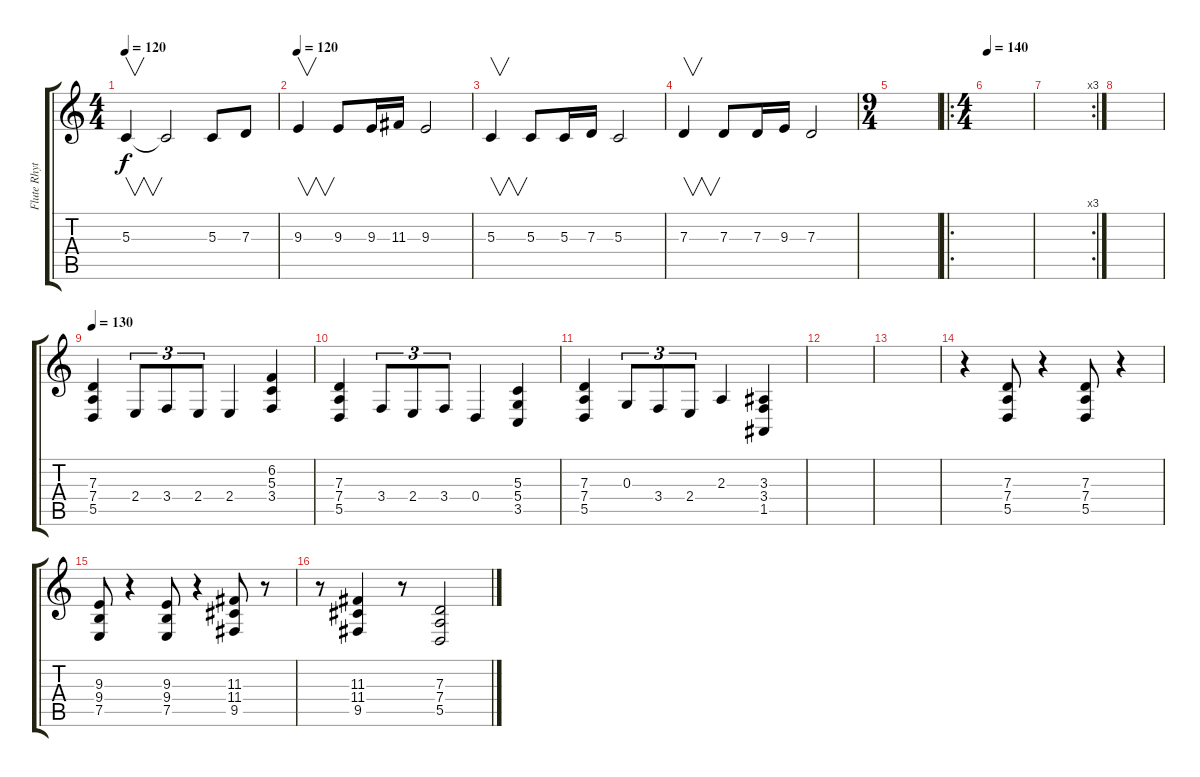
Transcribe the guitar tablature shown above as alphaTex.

\track ("Flute Rhytm2" "Flute Rhyt") {instrument flute}
\staff {score tabs}
\tuning (E4 B3 G3 D3 A2 E2) {hide}
\ts (4 4)
\tempo 120
\clef g2
\ks c
5.3.4{v dy f} 5.3{t}.2 5.3.8 7.3.8 |
\tempo 120
9.3.4{v} 9.3.8 9.3.16 11.3.16 9.3.2 |
5.3.4{v} 5.3.8 5.3.16 7.3.16 5.3.2 |
7.3.4{v} 7.3.8 7.3.16 9.3.16 7.3.2 |
\ts (9 4)
|
\ro
\ts (4 4)
\tempo 140
|
\rc 3
|
|
\tempo 130
(7.3 7.4 5.5).4{volume 14} 2.4.8{tu (3 2)} 3.4.8{tu (3 2)} 2.4.8{tu (3 2)} 2.4.4 (6.2 5.3 3.4).4 |
(7.3 7.4 5.5).4 3.4.8{tu (3 2)} 2.4.8{tu (3 2)} 3.4.8{tu (3 2)} 0.4.4 (5.3 5.4 3.5).4 |
(7.3 7.4 5.5).4 0.3.8{tu (3 2)} 3.4.8{tu (3 2)} 2.4.8{tu (3 2)} 2.3.4 (3.3 3.4 1.5).4 |
|
|
r.4{volume 14} (7.3 7.4 5.5).8 r.4 (7.3 7.4 5.5).8 r.4 |
(9.3 9.4 7.5).8 r.4 (9.3 9.4 7.5).8 r.4 (11.3 11.4 9.5).8 r.8 |
r.8 (11.3 11.4 9.5).4 r.8 (7.3 7.4 5.5).2
